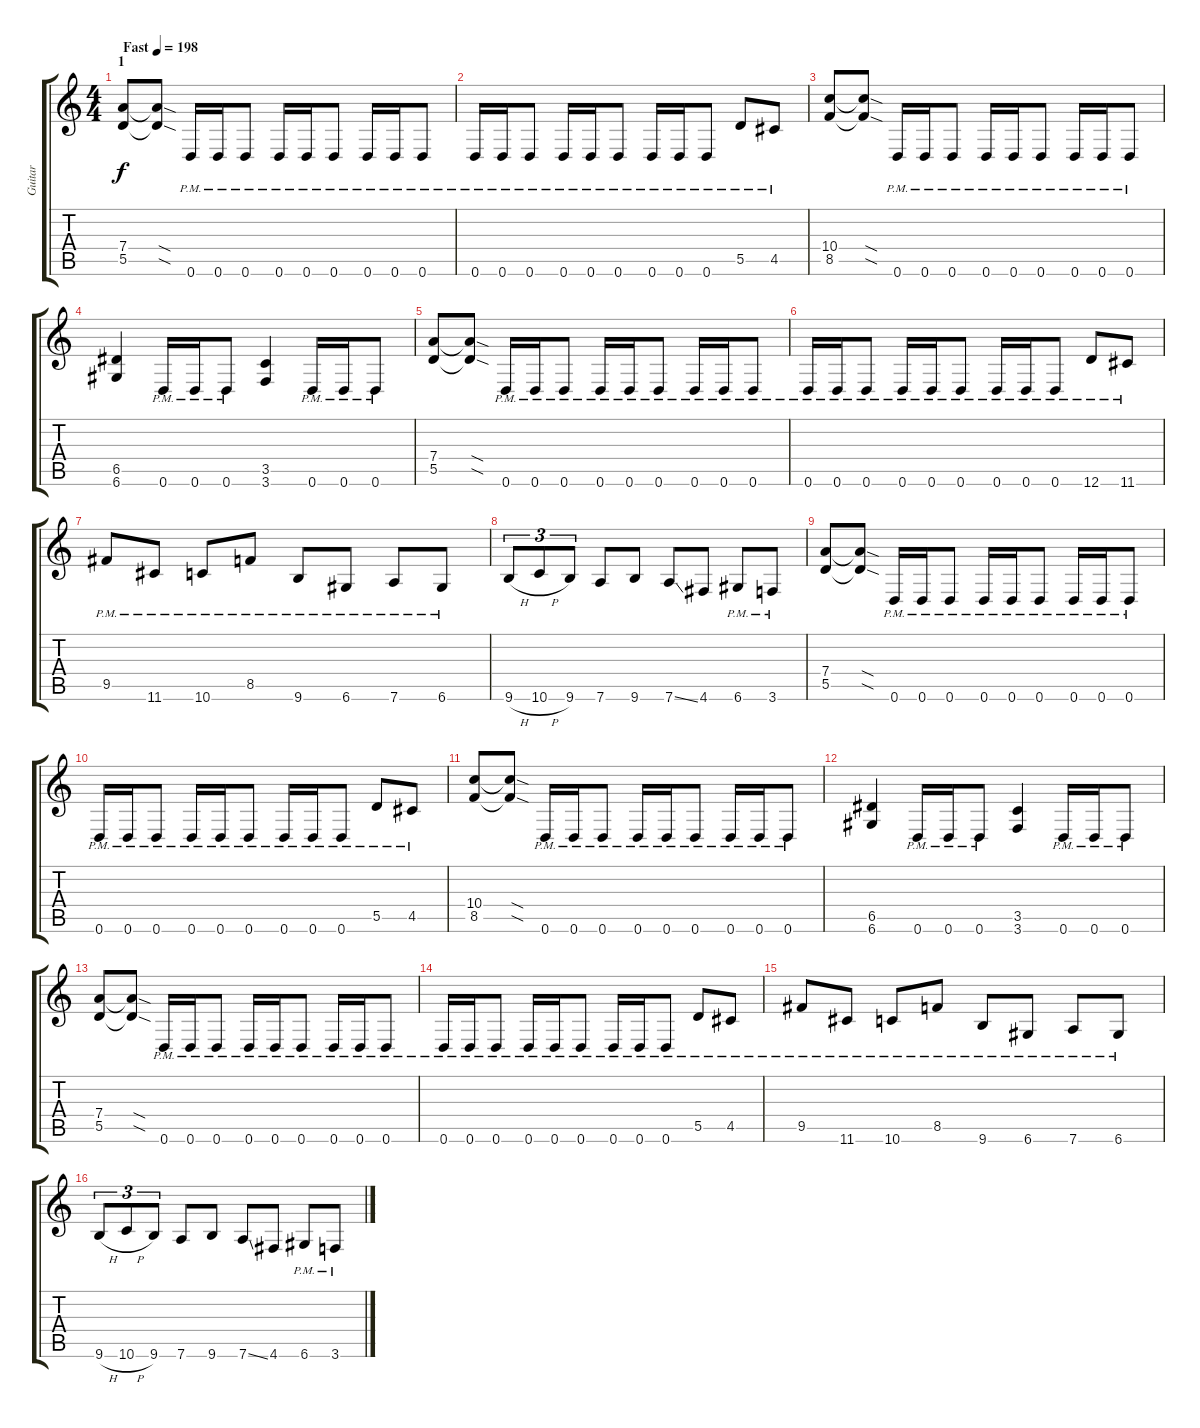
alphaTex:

\track ("Guitar" "Guitar") {instrument distortionguitar}
\staff {score tabs}
\tuning (E4 B3 G3 D3 A2 D2) {hide}
\ts (4 4)
\section ("" "1")
\tempo (198 "Fast")
\clef g2
\ks c
(7.4 5.5).8{dy f instrument distortionguitar} (7.4{sod t} 5.5{sod t}).8 0.6{pm}.16 0.6{pm}.16 0.6{pm}.8 0.6{pm}.16 0.6{pm}.16 0.6{pm}.8 0.6{pm}.16 0.6{pm}.16 0.6{pm}.8 |
0.6{pm}.16 0.6{pm}.16 0.6{pm}.8 0.6{pm}.16 0.6{pm}.16 0.6{pm}.8 0.6{pm}.16 0.6{pm}.16 0.6{pm}.8 5.5{pm}.8 4.5{pm}.8 |
(10.4 8.5).8 (10.4{sod t} 8.5{sod t}).8 0.6{pm}.16 0.6{pm}.16 0.6{pm}.8 0.6{pm}.16 0.6{pm}.16 0.6{pm}.8 0.6{pm}.16 0.6{pm}.16 0.6{pm}.8 |
(6.5 6.6).4 0.6{pm}.16 0.6{pm}.16 0.6{pm}.8 (3.5 3.6).4 0.6{pm}.16 0.6{pm}.16 0.6{pm}.8 |
(7.4 5.5).8 (7.4{sod t} 5.5{sod t}).8 0.6{pm}.16 0.6{pm}.16 0.6{pm}.8 0.6{pm}.16 0.6{pm}.16 0.6{pm}.8 0.6{pm}.16 0.6{pm}.16 0.6{pm}.8 |
0.6{pm}.16 0.6{pm}.16 0.6{pm}.8 0.6{pm}.16 0.6{pm}.16 0.6{pm}.8 0.6{pm}.16 0.6{pm}.16 0.6{pm}.8 12.6{pm}.8 11.6{pm}.8 |
9.5{pm}.8 11.6{pm}.8 10.6{pm}.8 8.5{pm}.8 9.6{pm}.8 6.6{pm}.8 7.6{pm}.8 6.6{pm}.8 |
9.6{h}.8{tu (3 2)} 10.6{h}.8{tu (3 2)} 9.6.8{tu (3 2)} 7.6.8 9.6.8 7.6{ss}.8 4.6.8 6.6{pm}.8 3.6{pm}.8 |
(7.4 5.5).8 (7.4{sod t} 5.5{sod t}).8 0.6{pm}.16 0.6{pm}.16 0.6{pm}.8 0.6{pm}.16 0.6{pm}.16 0.6{pm}.8 0.6{pm}.16 0.6{pm}.16 0.6{pm}.8 |
0.6{pm}.16 0.6{pm}.16 0.6{pm}.8 0.6{pm}.16 0.6{pm}.16 0.6{pm}.8 0.6{pm}.16 0.6{pm}.16 0.6{pm}.8 5.5{pm}.8 4.5{pm}.8 |
(10.4 8.5).8 (10.4{sod t} 8.5{sod t}).8 0.6{pm}.16 0.6{pm}.16 0.6{pm}.8 0.6{pm}.16 0.6{pm}.16 0.6{pm}.8 0.6{pm}.16 0.6{pm}.16 0.6{pm}.8 |
(6.5 6.6).4 0.6{pm}.16 0.6{pm}.16 0.6{pm}.8 (3.5 3.6).4 0.6{pm}.16 0.6{pm}.16 0.6{pm}.8 |
(7.4 5.5).8 (7.4{sod t} 5.5{sod t}).8 0.6{pm}.16 0.6{pm}.16 0.6{pm}.8 0.6{pm}.16 0.6{pm}.16 0.6{pm}.8 0.6{pm}.16 0.6{pm}.16 0.6{pm}.8 |
0.6{pm}.16 0.6{pm}.16 0.6{pm}.8 0.6{pm}.16 0.6{pm}.16 0.6{pm}.8 0.6{pm}.16 0.6{pm}.16 0.6{pm}.8 5.5{pm}.8 4.5{pm}.8 |
9.5{pm}.8 11.6{pm}.8 10.6{pm}.8 8.5{pm}.8 9.6{pm}.8 6.6{pm}.8 7.6{pm}.8 6.6{pm}.8 |
9.6{h}.8{tu (3 2)} 10.6{h}.8{tu (3 2)} 9.6.8{tu (3 2)} 7.6.8 9.6.8 7.6{ss}.8 4.6.8 6.6{pm}.8 3.6{pm}.8
